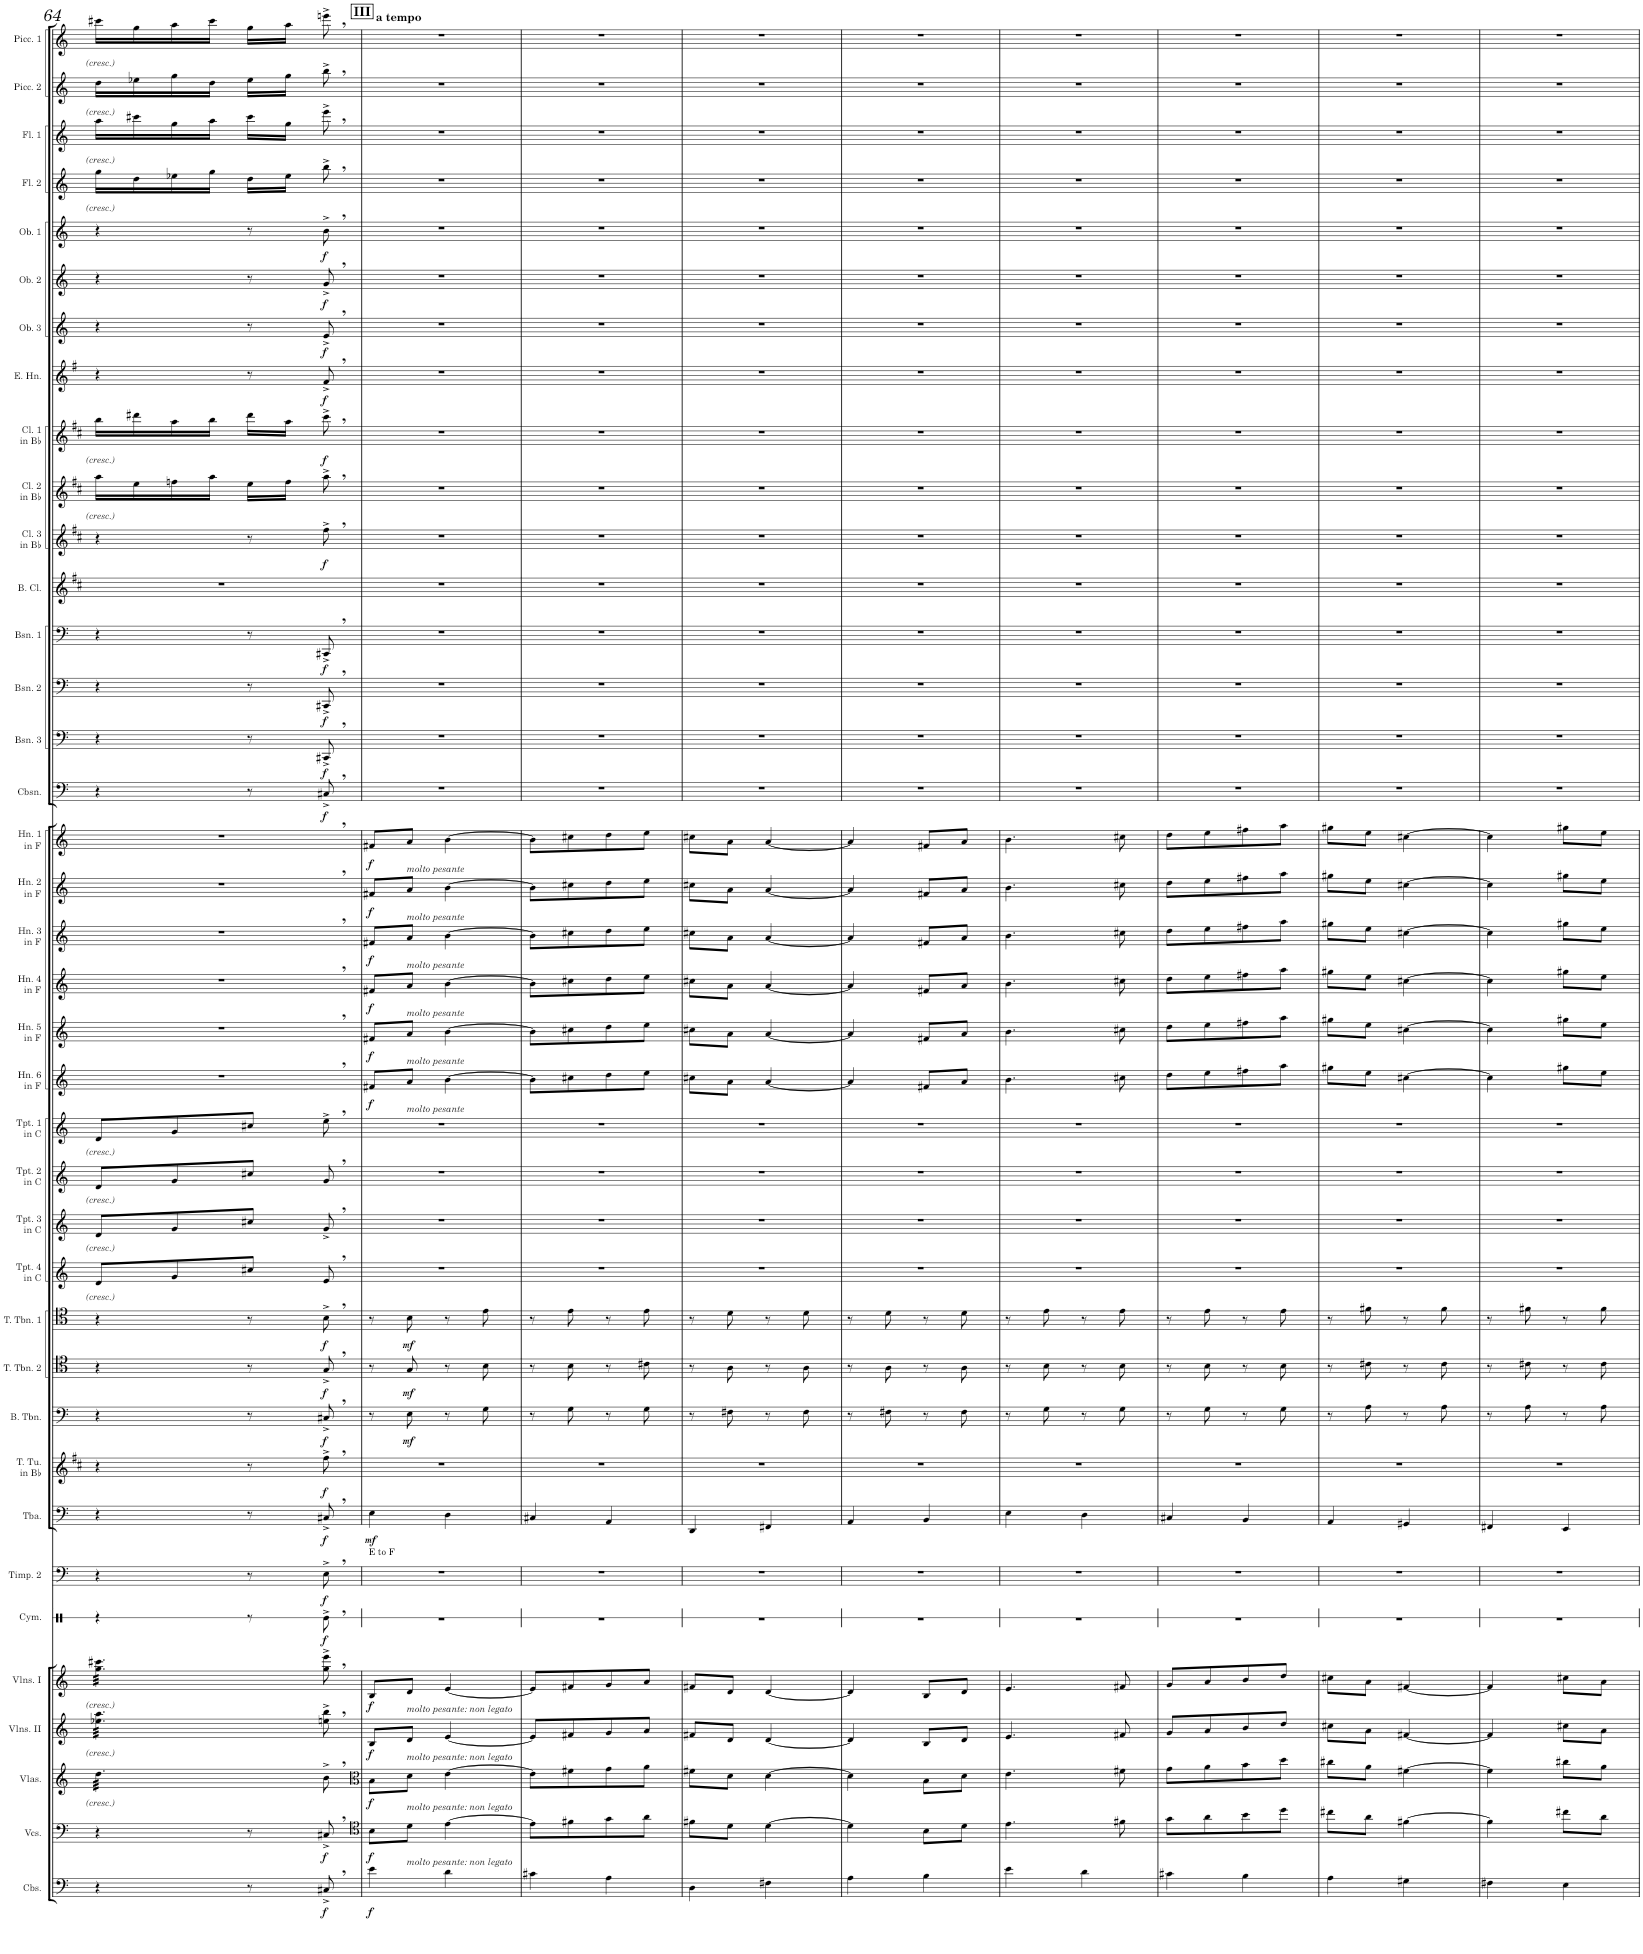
**kern	**dynam	**kern	**dynam	**kern	**dynam	**kern	**dynam	**kern	**dynam	**kern	**dynam	**kern	**dynam	**kern	**dynam	**kern	**dynam	**kern	**dynam	**kern	**dynam	**kern	**kern	**kern	**kern	**kern	**dynam	**kern	**dynam	**kern	**dynam	**kern	**dynam	**kern	**dynam	**kern	**dynam	**kern	**dynam	**kern	**dynam	**kern	**dynam	**kern	**dynam	**kern	**kern	**dynam	**kern	**kern	**dynam	**kern	**dynam	**kern	**dynam	**kern	**dynam	**kern	**dynam	**kern	**kern	**kern	**kern
*part37	*part37	*part36	*part36	*part35	*part35	*part34	*part34	*part33	*part33	*part32	*part32	*part31	*part31	*part30	*part30	*part29	*part29	*part28	*part28	*part27	*part27	*part26	*part25	*part24	*part23	*part22	*part22	*part21	*part21	*part20	*part20	*part19	*part19	*part18	*part18	*part17	*part17	*part16	*part16	*part15	*part15	*part14	*part14	*part13	*part13	*part12	*part11	*part11	*part10	*part9	*part9	*part8	*part8	*part7	*part7	*part6	*part6	*part5	*part5	*part4	*part3	*part2	*part1
*staff37	*staff37	*staff36	*staff36	*staff35	*staff35	*staff34	*staff34	*staff33	*staff33	*staff32	*staff32	*staff31	*staff31	*staff30	*staff30	*staff29	*staff29	*staff28	*staff28	*staff27	*staff27	*staff26	*staff25	*staff24	*staff23	*staff22	*staff22	*staff21	*staff21	*staff20	*staff20	*staff19	*staff19	*staff18	*staff18	*staff17	*staff17	*staff16	*staff16	*staff15	*staff15	*staff14	*staff14	*staff13	*staff13	*staff12	*staff11	*staff11	*staff10	*staff9	*staff9	*staff8	*staff8	*staff7	*staff7	*staff6	*staff6	*staff5	*staff5	*staff4	*staff3	*staff2	*staff1
*I"Contrabasses	*	*I"Violoncellos	*	*I"Violas	*	*I"Violins II	*	*I"Violins I	*	*I"Timpani 2	*	*I"Tuba	*	*I"Tenor Tuba in Bb	*	*I"Bass Trombone	*	*I"Tenor Trombone 2	*	*I"Tenor Trombone 1	*	*I"Trumpet 4 in C	*I"Trumpet 3 in C	*I"Trumpet 2 in C	*I"Trumpet 1 in C	*I"Horn 6 in F	*	*I"Horn 5 in F	*	*I"Horn 4 in F	*	*I"Horn 3 in F	*	*I"Horn 2 in F	*	*I"Horn 1 in F	*	*I"Contrabassoon	*	*I"Bassoon 3	*	*I"Bassoon 2	*	*I"Bassoon 1	*	*I"Bass Clarinet	*I"Clarinet 3 in Bb	*	*I"Clarinet 2 in Bb	*I"Clarinet 1 in Bb	*	*I"English Horn	*	*I"Oboe 3	*	*I"Oboe 2	*	*I"Oboe 1	*	*I"Flute 2	*I"Flute 1	*I"Piccolo 2	*I"Piccolo 1
*I'Cbs.	*	*I'Vcs.	*	*I'Vlas.	*	*I'Vlns. II	*	*I'Vlns. I	*	*I'Timp. 2	*	*I'Tba.	*	*I'T. Tu. in Bb	*	*I'B. Tbn.	*	*I'T. Tbn. 2	*	*I'T. Tbn. 1	*	*I'Tpt. 4 in C	*I'Tpt. 3 in C	*I'Tpt. 2 in C	*I'Tpt. 1 in C	*I'Hn. 6 in F	*	*I'Hn. 5 in F	*	*I'Hn. 4 in F	*	*I'Hn. 3 in F	*	*I'Hn. 2 in F	*	*I'Hn. 1 in F	*	*I'Cbsn.	*	*I'Bsn. 3	*	*I'Bsn. 2	*	*I'Bsn. 1	*	*I'B. Cl.	*I'Cl. 3 in Bb	*	*I'Cl. 2 in Bb	*I'Cl. 1 in Bb	*	*I'E. Hn.	*	*I'Ob. 3	*	*I'Ob. 2	*	*I'Ob. 1	*	*I'Fl. 2	*I'Fl. 1	*I'Picc. 2	*I'Picc. 1
!!LO:PB:g=z
*clefF4	*	*clefF4	*	*clefG2	*	*clefG2	*	*clefG2	*	*clefF4	*	*clefF4	*	*clefG2	*	*clefF4	*	*clefC4	*	*clefC4	*	*clefG2	*clefG2	*clefG2	*clefG2	*clefG2	*	*clefG2	*	*clefG2	*	*clefG2	*	*clefG2	*	*clefG2	*	*clefF4	*	*clefF4	*	*clefF4	*	*clefF4	*	*clefG2	*clefG2	*	*clefG2	*clefG2	*	*clefG2	*	*clefG2	*	*clefG2	*	*clefG2	*	*clefG2	*clefG2	*clefG2	*clefG2
*Trd7c12	*	*	*	*	*	*	*	*	*	*	*	*	*	*Trd15c26	*	*	*	*	*	*	*	*	*	*	*	*Trd4c7	*	*Trd4c7	*	*Trd4c7	*	*Trd4c7	*	*Trd4c7	*	*Trd4c7	*	*Trd7c12	*	*	*	*	*	*	*	*Trd8c14	*Trd1c2	*	*Trd1c2	*Trd1c2	*	*Trd4c7	*	*	*	*	*	*	*	*	*	*Trd-7c-12	*Trd-7c-12
*k[]	*	*k[]	*	*k[]	*	*k[]	*	*k[]	*	*k[]	*	*k[]	*	*k[f#c#]	*	*k[]	*	*k[]	*	*k[]	*	*k[]	*k[]	*k[]	*k[]	*k[]	*	*k[]	*	*k[]	*	*k[]	*	*k[]	*	*k[]	*	*k[]	*	*k[]	*	*k[]	*	*k[]	*	*k[f#c#]	*k[f#c#]	*	*k[f#c#]	*k[f#c#]	*	*k[f#]	*	*k[]	*	*k[]	*	*k[]	*	*k[]	*k[]	*k[]	*k[]
*M2/4	*	*M2/4	*	*M2/4	*	*M2/4	*	*M2/4	*	*M2/4	*	*M2/4	*	*M2/4	*	*M2/4	*	*M2/4	*	*M2/4	*	*M2/4	*M2/4	*M2/4	*M2/4	*M2/4	*	*M2/4	*	*M2/4	*	*M2/4	*	*M2/4	*	*M2/4	*	*M2/4	*	*M2/4	*	*M2/4	*	*M2/4	*	*M2/4	*M2/4	*	*M2/4	*M2/4	*	*M2/4	*	*M2/4	*	*M2/4	*	*M2/4	*	*M2/4	*M2/4	*M2/4	*M2/4
=64	=64	=64	=64	=64	=64	=64	=64	=64	=64	=64	=64	=64	=64	=64	=64	=64	=64	=64	=64	=64	=64	=64	=64	=64	=64	=64	=64	=64	=64	=64	=64	=64	=64	=64	=64	=64	=64	=64	=64	=64	=64	=64	=64	=64	=64	=64	=64	=64	=64	=64	=64	=64	=64	=64	=64	=64	=64	=64	=64	=64	=64	=64	=64
*	*	*	*	*	*	*	*	*	*	*	*	*	*	*	*	*	*	*	*	*	*	*	*	*	*	*	*	*	*	*	*	*	*	*	*	*	*	*	*	*	*	*	*	*	*	*^	*	*	*	*	*	*	*	*	*	*	*	*	*	*	*	*	*
*	*	*	*	*tremolo	*	*	*	*	*	*	*	*	*	*	*	*	*	*	*	*	*	*	*	*	*	*	*	*	*	*	*	*	*	*	*	*	*	*	*	*	*	*	*	*	*	*	*	*	*	*	*	*	*	*	*	*	*	*	*	*	*	*	*	*
*	*	*	*	*	*	*tremolo	*	*	*	*	*	*	*	*	*	*	*	*	*	*	*	*	*	*	*	*	*	*	*	*	*	*	*	*	*	*	*	*	*	*	*	*	*	*	*	*	*	*	*	*	*	*	*	*	*	*	*	*	*	*	*	*	*	*
*	*	*	*	*	*	*	*	*tremolo	*	*	*	*	*	*	*	*	*	*	*	*	*	*	*	*	*	*	*	*	*	*	*	*	*	*	*	*	*	*	*	*	*	*	*	*	*	*	*	*	*	*	*	*	*	*	*	*	*	*	*	*	*	*	*	*
4r	.	4r	.	32dd\LLL	.	32ee-X\ 32aa\LLL	.	32gg\ 32ccc#X\LLL	.	4r	.	4r	.	4r	.	4r	.	4r	.	4r	.	8d'/L	8d'/L	8d'/L	8d'/L	2r	.	2r	.	2r	.	2r	.	2r	.	2r	.	4r	.	4r	.	4r	.	4r	.	2r	4cc#	4r	.	16aa\LL	16bb\LL	.	4r	.	4r	.	4r	.	4r	.	16gg\LL	16aa\LL	16dd\LL	16ccc#X\LL
.	.	.	.	32dd\	.	32ee-X\ 32aa\	.	32gg\ 32ccc#X\	.	.	.	.	.	.	.	.	.	.	.	.	.	.	.	.	.	.	.	.	.	.	.	.	.	.	.	.	.	.	.	.	.	.	.	.	.	.	.	.	.	.	.	.	.	.	.	.	.	.	.	.	.	.	.	.
.	.	.	.	32dd\	.	32ee-X\ 32aa\	.	32gg\ 32ccc#X\	.	.	.	.	.	.	.	.	.	.	.	.	.	.	.	.	.	.	.	.	.	.	.	.	.	.	.	.	.	.	.	.	.	.	.	.	.	.	.	.	.	16ee\	16ddd#X\	.	.	.	.	.	.	.	.	.	16dd\	16ccc#X\	16ee-X\	16gg\
.	.	.	.	32dd\	.	32ee-X\ 32aa\	.	32gg\ 32ccc#X\	.	.	.	.	.	.	.	.	.	.	.	.	.	.	.	.	.	.	.	.	.	.	.	.	.	.	.	.	.	.	.	.	.	.	.	.	.	.	.	.	.	.	.	.	.	.	.	.	.	.	.	.	.	.	.	.
.	.	.	.	32dd\	.	32ee-X\ 32aa\	.	32gg\ 32ccc#X\	.	.	.	.	.	.	.	.	.	.	.	.	.	8g'/	8g'/	8g'/	8g'/	.	.	.	.	.	.	.	.	.	.	.	.	.	.	.	.	.	.	.	.	.	.	.	.	16ffn\	16aa\	.	.	.	.	.	.	.	.	.	16ee-X\	16gg\	16gg\	16aa\
.	.	.	.	32dd\	.	32ee-X\ 32aa\	.	32gg\ 32ccc#X\	.	.	.	.	.	.	.	.	.	.	.	.	.	.	.	.	.	.	.	.	.	.	.	.	.	.	.	.	.	.	.	.	.	.	.	.	.	.	.	.	.	.	.	.	.	.	.	.	.	.	.	.	.	.	.	.
.	.	.	.	32dd\	.	32ee-X\ 32aa\	.	32gg\ 32ccc#X\	.	.	.	.	.	.	.	.	.	.	.	.	.	.	.	.	.	.	.	.	.	.	.	.	.	.	.	.	.	.	.	.	.	.	.	.	.	.	.	.	.	16aa\JJ	16bb\JJ	.	.	.	.	.	.	.	.	.	16gg\JJ	16aa\JJ	16dd\JJ	16ccc#\JJ
.	.	.	.	32dd\	.	32ee-X\ 32aa\	.	32gg\ 32ccc#X\	.	.	.	.	.	.	.	.	.	.	.	.	.	.	.	.	.	.	.	.	.	.	.	.	.	.	.	.	.	.	.	.	.	.	.	.	.	.	.	.	.	.	.	.	.	.	.	.	.	.	.	.	.	.	.	.
8r	.	8r	.	32dd\	.	32ee-X\ 32aa\	.	32gg\ 32ccc#X\	.	8r	.	8r	.	8r	.	8r	.	8r	.	8r	.	8cc#X'/J	8cc#X'/J	8cc#X'/J	8cc#X'/J	.	.	.	.	.	.	.	.	.	.	.	.	8r	.	8r	.	8r	.	8r	.	.	4ryy	8r	.	16ee\LL	16ddd#\LL	.	8r	.	8r	.	8r	.	8r	.	16dd\LL	16ccc#\LL	16ee-\LL	16gg\LL
.	.	.	.	32dd\	.	32ee-X\ 32aa\	.	32gg\ 32ccc#X\	.	.	.	.	.	.	.	.	.	.	.	.	.	.	.	.	.	.	.	.	.	.	.	.	.	.	.	.	.	.	.	.	.	.	.	.	.	.	.	.	.	.	.	.	.	.	.	.	.	.	.	.	.	.	.	.
.	.	.	.	32dd\	.	32ee-X\ 32aa\	.	32gg\ 32ccc#X\	.	.	.	.	.	.	.	.	.	.	.	.	.	.	.	.	.	.	.	.	.	.	.	.	.	.	.	.	.	.	.	.	.	.	.	.	.	.	.	.	.	16ff\JJ	16aa\JJ	.	.	.	.	.	.	.	.	.	16ee-\JJ	16gg\JJ	16gg\JJ	16aa\JJ
.	.	.	.	32dd\JJJ	.	32ee-X\ 32aa\JJJ	.	32gg\ 32ccc#X\JJJ	.	.	.	.	.	.	.	.	.	.	.	.	.	.	.	.	.	.	.	.	.	.	.	.	.	.	.	.	.	.	.	.	.	.	.	.	.	.	.	.	.	.	.	.	.	.	.	.	.	.	.	.	.	.	.	.
*	*	*	*	*	*	*	*	*Xtremolo	*	*	*	*	*	*	*	*	*	*	*	*	*	*	*	*	*	*	*	*	*	*	*	*	*	*	*	*	*	*	*	*	*	*	*	*	*	*	*	*	*	*	*	*	*	*	*	*	*	*	*	*	*	*	*	*
*	*	*	*	*	*	*Xtremolo	*	*	*	*	*	*	*	*	*	*	*	*	*	*	*	*	*	*	*	*	*	*	*	*	*	*	*	*	*	*	*	*	*	*	*	*	*	*	*	*	*	*	*	*	*	*	*	*	*	*	*	*	*	*	*	*	*	*
*	*	*	*	*Xtremolo	*	*	*	*	*	*	*	*	*	*	*	*	*	*	*	*	*	*	*	*	*	*	*	*	*	*	*	*	*	*	*	*	*	*	*	*	*	*	*	*	*	*	*	*	*	*	*	*	*	*	*	*	*	*	*	*	*	*	*	*
!	!LO:DY:b	!	!LO:DY:b	!	!	!	!	!	!	!	!LO:DY:b	!	!LO:DY:b	!	!LO:DY:b	!	!LO:DY:b	!	!LO:DY:b	!	!LO:DY:b	!	!	!	!	!	!	!	!	!	!	!	!	!	!	!	!	!	!LO:DY:b	!	!LO:DY:b	!	!LO:DY:b	!	!LO:DY:b	!	!	!	!LO:DY:b	!	!	!LO:DY:b	!	!LO:DY:b	!	!LO:DY:b	!	!LO:DY:b	!	!LO:DY:b	!	!	!	!
8C#X^,/	f	8C#X^,/	f	8b^,\	.	8een\^, 8bb\^,	.	8gg\^, 8eee\^,	.	8E^,\	f	8C#X^,/	f	8ff#^,\	f	8C#X^,/	f	8G^,/	f	8B^,\	f	8e,/	8g^,/	8g,/	8ee^,\	.	.	.	.	.	.	.	.	.	.	.	.	8C#X^,/	f	8CC#X^,/	f	8CC#X^,/	f	8CC#X^,/	f	.	.	8ff#^,\	f	8aa^,\	8ccc#^,\	f	8f#^,/	f	8e^,/	f	8g^,/	f	8b^,\	f	8bb^,\	8eee^,\	8bb^,\	8eeen^,\
*	*	*	*	*	*	*	*	*	*	*	*	*	*	*	*	*	*	*	*	*	*	*	*	*	*	*	*	*	*	*	*	*	*	*	*	*	*	*	*	*	*	*	*	*	*	*v	*v	*	*	*	*	*	*	*	*	*	*	*	*	*	*	*	*	*
=65	=65	=65	=65	=65	=65	=65	=65	=65	=65	=65	=65	=65	=65	=65	=65	=65	=65	=65	=65	=65	=65	=65	=65	=65	=65	=65	=65	=65	=65	=65	=65	=65	=65	=65	=65	=65	=65	=65	=65	=65	=65	=65	=65	=65	=65	=65	=65	=65	=65	=65	=65	=65	=65	=65	=65	=65	=65	=65	=65	=65	=65	=65	=65
!!LO:REH:place=s1:a:B:cj:fs=14:t=III
*	*	*clefC4	*	*clefC3	*	*	*	*	*	*	*	*	*	*	*	*	*	*	*	*	*	*	*	*	*	*	*	*	*	*	*	*	*	*	*	*	*	*	*	*	*	*	*	*	*	*	*	*	*	*	*	*	*	*	*	*	*	*	*	*	*	*	*
!	!	!	!	!	!	!	!	!	!	!	!	!	!	!	!	!	!	!	!	!	!	!	!	!	!	!	!	!	!	!	!	!	!	!	!	!	!	!	!	!	!	!	!	!	!	!	!	!	!	!	!	!	!	!	!	!	!	!	!	!	!	!	!LO:TX:a:B:t=a tempo
!	!	!	!	!	!	!	!	!	!	!LO:TX:a:t=E to F	!	!	!	!	!	!	!	!	!	!	!	!	!	!	!	!	!	!	!	!	!	!	!	!	!	!	!	!	!	!	!	!	!	!	!	!	!	!	!	!	!	!	!	!	!	!	!	!	!	!	!	!	!
!	!LO:DY:b	!	!LO:DY:b	!	!LO:DY:b	!	!LO:DY:b	!	!LO:DY:b	!	!	!	!LO:DY:b	!	!	!	!	!	!	!	!	!	!	!	!	!	!LO:DY:b	!	!LO:DY:b	!	!LO:DY:b	!	!LO:DY:b	!	!LO:DY:b	!	!LO:DY:b	!	!	!	!	!	!	!	!	!	!	!	!	!	!	!	!	!	!	!	!	!	!	!	!	!	!
4e\	f	8B^^\L	f	8B^^\L	f	8B^^/L	f	8B^^/L	f	2r	.	4E\	mf	2r	.	8r	.	8r	.	8r	.	2r	2r	2r	2r	8f#X^^/L	f	8f#X^^/L	f	8f#X^^/L	f	8f#X^^/L	f	8f#X^^/L	f	8f#X^^/L	f	2r	.	2r	.	2r	.	2r	.	2r	2r	.	2r	2r	.	2r	.	2r	.	2r	.	2r	.	2r	2r	2r	2r
!	!	!	!	!	!	!	!	!	!	!	!	!	!	!	!	!	!	!	!	!	!	!	!	!	!	!	!	!	!	!	!	!	!	!	!	!LO:TX:b:i:t=molto pesante	!	!	!	!	!	!	!	!	!	!	!	!	!	!	!	!	!	!	!	!	!	!	!	!	!	!	!
!	!	!	!	!	!	!	!	!	!	!	!	!	!	!	!	!	!	!	!	!	!	!	!	!	!	!	!	!	!	!	!	!	!	!LO:TX:b:i:t=molto pesante	!	!	!	!	!	!	!	!	!	!	!	!	!	!	!	!	!	!	!	!	!	!	!	!	!	!	!	!	!
!	!	!	!	!	!	!	!	!	!	!	!	!	!	!	!	!	!	!	!	!	!	!	!	!	!	!	!	!	!	!	!	!LO:TX:b:i:t=molto pesante	!	!	!	!	!	!	!	!	!	!	!	!	!	!	!	!	!	!	!	!	!	!	!	!	!	!	!	!	!	!	!
!	!	!	!	!	!	!	!	!	!	!	!	!	!	!	!	!	!	!	!	!	!	!	!	!	!	!	!	!	!	!LO:TX:b:i:t=molto pesante	!	!	!	!	!	!	!	!	!	!	!	!	!	!	!	!	!	!	!	!	!	!	!	!	!	!	!	!	!	!	!	!	!
!	!	!	!	!	!	!	!	!	!	!	!	!	!	!	!	!	!	!	!	!	!	!	!	!	!	!	!	!LO:TX:b:i:t=molto pesante	!	!	!	!	!	!	!	!	!	!	!	!	!	!	!	!	!	!	!	!	!	!	!	!	!	!	!	!	!	!	!	!	!	!	!
!	!	!	!	!	!	!	!	!	!	!	!	!	!	!	!	!	!	!	!	!	!	!	!	!	!	!LO:TX:b:i:t=molto pesante	!	!	!	!	!	!	!	!	!	!	!	!	!	!	!	!	!	!	!	!	!	!	!	!	!	!	!	!	!	!	!	!	!	!	!	!	!
!	!	!	!	!	!	!	!	!LO:TX:b:i:t=molto pesante&colon; non legato	!	!	!	!	!	!	!	!	!	!	!	!	!	!	!	!	!	!	!	!	!	!	!	!	!	!	!	!	!	!	!	!	!	!	!	!	!	!	!	!	!	!	!	!	!	!	!	!	!	!	!	!	!	!	!
!	!	!	!	!	!	!LO:TX:b:i:t=molto pesante&colon; non legato	!	!	!	!	!	!	!	!	!	!	!	!	!	!	!	!	!	!	!	!	!	!	!	!	!	!	!	!	!	!	!	!	!	!	!	!	!	!	!	!	!	!	!	!	!	!	!	!	!	!	!	!	!	!	!	!	!
!	!	!	!	!LO:TX:b:i:t=molto pesante&colon; non legato	!	!	!	!	!	!	!	!	!	!	!	!	!	!	!	!	!	!	!	!	!	!	!	!	!	!	!	!	!	!	!	!	!	!	!	!	!	!	!	!	!	!	!	!	!	!	!	!	!	!	!	!	!	!	!	!	!	!	!
!	!	!LO:TX:b:i:t=molto pesante&colon; non legato	!	!	!	!	!	!	!	!	!	!	!	!	!	!	!	!	!	!	!	!	!	!	!	!	!	!	!	!	!	!	!	!	!	!	!	!	!	!	!	!	!	!	!	!	!	!	!	!	!	!	!	!	!	!	!	!	!	!	!	!	!
!	!	!	!	!	!	!	!	!	!	!	!	!	!	!	!	!	!LO:DY:b	!	!LO:DY:b	!	!LO:DY:b	!	!	!	!	!	!	!	!	!	!	!	!	!	!	!	!	!	!	!	!	!	!	!	!	!	!	!	!	!	!	!	!	!	!	!	!	!	!	!	!	!	!
.	.	8d^^\J	.	8d^^\J	.	8d^^/J	.	8d^^/J	.	.	.	.	.	.	.	8E\	mf	8G/	mf	8B\	mf	.	.	.	.	8a^^/J	.	8a^^/J	.	8a^^/J	.	8a^^/J	.	8a^^/J	.	8a^^/J	.	.	.	.	.	.	.	.	.	.	.	.	.	.	.	.	.	.	.	.	.	.	.	.	.	.	.
4d\	.	[4e\	.	[4e\	.	[4e/	.	[4e/	.	.	.	4D\	.	.	.	8r	.	8r	.	8r	.	.	.	.	.	[4b\	.	[4b\	.	[4b\	.	[4b\	.	[4b\	.	[4b\	.	.	.	.	.	.	.	.	.	.	.	.	.	.	.	.	.	.	.	.	.	.	.	.	.	.	.
.	.	.	.	.	.	.	.	.	.	.	.	.	.	.	.	8G\	.	8B\	.	8e\	.	.	.	.	.	.	.	.	.	.	.	.	.	.	.	.	.	.	.	.	.	.	.	.	.	.	.	.	.	.	.	.	.	.	.	.	.	.	.	.	.	.	.
=66	=66	=66	=66	=66	=66	=66	=66	=66	=66	=66	=66	=66	=66	=66	=66	=66	=66	=66	=66	=66	=66	=66	=66	=66	=66	=66	=66	=66	=66	=66	=66	=66	=66	=66	=66	=66	=66	=66	=66	=66	=66	=66	=66	=66	=66	=66	=66	=66	=66	=66	=66	=66	=66	=66	=66	=66	=66	=66	=66	=66	=66	=66	=66
4c#X\	.	8e\L]	.	8e\L]	.	8e/L]	.	8e/L]	.	2r	.	4C#X/	.	2r	.	8r	.	8r	.	8r	.	2r	2r	2r	2r	8b\L]	.	8b\L]	.	8b\L]	.	8b\L]	.	8b\L]	.	8b\L]	.	2r	.	2r	.	2r	.	2r	.	2r	2r	.	2r	2r	.	2r	.	2r	.	2r	.	2r	.	2r	2r	2r	2r
.	.	8f#X^^\	.	8f#X^^\	.	8f#X^^/	.	8f#X^^/	.	.	.	.	.	.	.	8G\	.	8B\	.	8e\	.	.	.	.	.	8cc#X^^\	.	8cc#X^^\	.	8cc#X^^\	.	8cc#X^^\	.	8cc#X^^\	.	8cc#X^^\	.	.	.	.	.	.	.	.	.	.	.	.	.	.	.	.	.	.	.	.	.	.	.	.	.	.	.
4A\	.	8g^^\	.	8g^^\	.	8g^^/	.	8g^^/	.	.	.	4AA/	.	.	.	8r	.	8r	.	8r	.	.	.	.	.	8dd^^\	.	8dd^^\	.	8dd^^\	.	8dd^^\	.	8dd^^\	.	8dd^^\	.	.	.	.	.	.	.	.	.	.	.	.	.	.	.	.	.	.	.	.	.	.	.	.	.	.	.
.	.	8a^^\J	.	8a^^\J	.	8a^^/J	.	8a^^/J	.	.	.	.	.	.	.	8G\	.	8c#X\	.	8e\	.	.	.	.	.	8ee^^\J	.	8ee^^\J	.	8ee^^\J	.	8ee^^\J	.	8ee^^\J	.	8ee^^\J	.	.	.	.	.	.	.	.	.	.	.	.	.	.	.	.	.	.	.	.	.	.	.	.	.	.	.
=67	=67	=67	=67	=67	=67	=67	=67	=67	=67	=67	=67	=67	=67	=67	=67	=67	=67	=67	=67	=67	=67	=67	=67	=67	=67	=67	=67	=67	=67	=67	=67	=67	=67	=67	=67	=67	=67	=67	=67	=67	=67	=67	=67	=67	=67	=67	=67	=67	=67	=67	=67	=67	=67	=67	=67	=67	=67	=67	=67	=67	=67	=67	=67
4D\	.	8f#X^^\L	.	8f#X^^\L	.	8f#X^^/L	.	8f#X^^/L	.	2r	.	4DD/	.	2r	.	8r	.	8r	.	8r	.	2r	2r	2r	2r	8cc#X^^\L	.	8cc#X^^\L	.	8cc#X^^\L	.	8cc#X^^\L	.	8cc#X^^\L	.	8cc#X^^\L	.	2r	.	2r	.	2r	.	2r	.	2r	2r	.	2r	2r	.	2r	.	2r	.	2r	.	2r	.	2r	2r	2r	2r
.	.	8d^^\J	.	8d^^\J	.	8d^^/J	.	8d^^/J	.	.	.	.	.	.	.	8F#X\	.	8A\	.	8d\	.	.	.	.	.	8a^^\J	.	8a^^\J	.	8a^^\J	.	8a^^\J	.	8a^^\J	.	8a^^\J	.	.	.	.	.	.	.	.	.	.	.	.	.	.	.	.	.	.	.	.	.	.	.	.	.	.	.
4F#X\	.	[4d\	.	[4d\	.	[4d/	.	[4d/	.	.	.	4FF#X/	.	.	.	8r	.	8r	.	8r	.	.	.	.	.	[4a/	.	[4a/	.	[4a/	.	[4a/	.	[4a/	.	[4a/	.	.	.	.	.	.	.	.	.	.	.	.	.	.	.	.	.	.	.	.	.	.	.	.	.	.	.
.	.	.	.	.	.	.	.	.	.	.	.	.	.	.	.	8F#\	.	8A\	.	8d\	.	.	.	.	.	.	.	.	.	.	.	.	.	.	.	.	.	.	.	.	.	.	.	.	.	.	.	.	.	.	.	.	.	.	.	.	.	.	.	.	.	.	.
=68	=68	=68	=68	=68	=68	=68	=68	=68	=68	=68	=68	=68	=68	=68	=68	=68	=68	=68	=68	=68	=68	=68	=68	=68	=68	=68	=68	=68	=68	=68	=68	=68	=68	=68	=68	=68	=68	=68	=68	=68	=68	=68	=68	=68	=68	=68	=68	=68	=68	=68	=68	=68	=68	=68	=68	=68	=68	=68	=68	=68	=68	=68	=68
4A\	.	4d\]	.	4d\]	.	4d/]	.	4d/]	.	2r	.	4AA/	.	2r	.	8r	.	8r	.	8r	.	2r	2r	2r	2r	4a/]	.	4a/]	.	4a/]	.	4a/]	.	4a/]	.	4a/]	.	2r	.	2r	.	2r	.	2r	.	2r	2r	.	2r	2r	.	2r	.	2r	.	2r	.	2r	.	2r	2r	2r	2r
.	.	.	.	.	.	.	.	.	.	.	.	.	.	.	.	8F#X\	.	8A\	.	8d\	.	.	.	.	.	.	.	.	.	.	.	.	.	.	.	.	.	.	.	.	.	.	.	.	.	.	.	.	.	.	.	.	.	.	.	.	.	.	.	.	.	.	.
4B\	.	8B^^\L	.	8B^^\L	.	8B^^/L	.	8B^^/L	.	.	.	4BB/	.	.	.	8r	.	8r	.	8r	.	.	.	.	.	8f#X^^/L	.	8f#X^^/L	.	8f#X^^/L	.	8f#X^^/L	.	8f#X^^/L	.	8f#X^^/L	.	.	.	.	.	.	.	.	.	.	.	.	.	.	.	.	.	.	.	.	.	.	.	.	.	.	.
.	.	8d^^\J	.	8d^^\J	.	8d^^/J	.	8d^^/J	.	.	.	.	.	.	.	8F#\	.	8A\	.	8d\	.	.	.	.	.	8a^^/J	.	8a^^/J	.	8a^^/J	.	8a^^/J	.	8a^^/J	.	8a^^/J	.	.	.	.	.	.	.	.	.	.	.	.	.	.	.	.	.	.	.	.	.	.	.	.	.	.	.
=69	=69	=69	=69	=69	=69	=69	=69	=69	=69	=69	=69	=69	=69	=69	=69	=69	=69	=69	=69	=69	=69	=69	=69	=69	=69	=69	=69	=69	=69	=69	=69	=69	=69	=69	=69	=69	=69	=69	=69	=69	=69	=69	=69	=69	=69	=69	=69	=69	=69	=69	=69	=69	=69	=69	=69	=69	=69	=69	=69	=69	=69	=69	=69
4e\	.	4.e\	.	4.e\	.	4.e/	.	4.e/	.	2r	.	4E\	.	2r	.	8r	.	8r	.	8r	.	2r	2r	2r	2r	4.b\	.	4.b\	.	4.b\	.	4.b\	.	4.b\	.	4.b\	.	2r	.	2r	.	2r	.	2r	.	2r	2r	.	2r	2r	.	2r	.	2r	.	2r	.	2r	.	2r	2r	2r	2r
.	.	.	.	.	.	.	.	.	.	.	.	.	.	.	.	8G\	.	8B\	.	8e\	.	.	.	.	.	.	.	.	.	.	.	.	.	.	.	.	.	.	.	.	.	.	.	.	.	.	.	.	.	.	.	.	.	.	.	.	.	.	.	.	.	.	.
4d\	.	.	.	.	.	.	.	.	.	.	.	4D\	.	.	.	8r	.	8r	.	8r	.	.	.	.	.	.	.	.	.	.	.	.	.	.	.	.	.	.	.	.	.	.	.	.	.	.	.	.	.	.	.	.	.	.	.	.	.	.	.	.	.	.	.
.	.	8f#X^^\	.	8f#X^^\	.	8f#X^^/	.	8f#X^^/	.	.	.	.	.	.	.	8G\	.	8B\	.	8e\	.	.	.	.	.	8cc#X^^\	.	8cc#X^^\	.	8cc#X^^\	.	8cc#X^^\	.	8cc#X^^\	.	8cc#X^^\	.	.	.	.	.	.	.	.	.	.	.	.	.	.	.	.	.	.	.	.	.	.	.	.	.	.	.
=70	=70	=70	=70	=70	=70	=70	=70	=70	=70	=70	=70	=70	=70	=70	=70	=70	=70	=70	=70	=70	=70	=70	=70	=70	=70	=70	=70	=70	=70	=70	=70	=70	=70	=70	=70	=70	=70	=70	=70	=70	=70	=70	=70	=70	=70	=70	=70	=70	=70	=70	=70	=70	=70	=70	=70	=70	=70	=70	=70	=70	=70	=70	=70
4c#X\	.	8g^^\L	.	8g^^\L	.	8g^^/L	.	8g^^/L	.	2r	.	4C#X/	.	2r	.	8r	.	8r	.	8r	.	2r	2r	2r	2r	8dd^^\L	.	8dd^^\L	.	8dd^^\L	.	8dd^^\L	.	8dd^^\L	.	8dd^^\L	.	2r	.	2r	.	2r	.	2r	.	2r	2r	.	2r	2r	.	2r	.	2r	.	2r	.	2r	.	2r	2r	2r	2r
.	.	8a^^\	.	8a^^\	.	8a^^/	.	8a^^/	.	.	.	.	.	.	.	8G\	.	8B\	.	8e\	.	.	.	.	.	8ee^^\	.	8ee^^\	.	8ee^^\	.	8ee^^\	.	8ee^^\	.	8ee^^\	.	.	.	.	.	.	.	.	.	.	.	.	.	.	.	.	.	.	.	.	.	.	.	.	.	.	.
4B\	.	8b^^\	.	8b^^\	.	8b^^/	.	8b^^/	.	.	.	4BB/	.	.	.	8r	.	8r	.	8r	.	.	.	.	.	8ff#X^^\	.	8ff#X^^\	.	8ff#X^^\	.	8ff#X^^\	.	8ff#X^^\	.	8ff#X^^\	.	.	.	.	.	.	.	.	.	.	.	.	.	.	.	.	.	.	.	.	.	.	.	.	.	.	.
.	.	8dd^^\J	.	8dd^^\J	.	8dd^^/J	.	8dd^^/J	.	.	.	.	.	.	.	8G\	.	8B\	.	8e\	.	.	.	.	.	8aa^^\J	.	8aa^^\J	.	8aa^^\J	.	8aa^^\J	.	8aa^^\J	.	8aa^^\J	.	.	.	.	.	.	.	.	.	.	.	.	.	.	.	.	.	.	.	.	.	.	.	.	.	.	.
=71	=71	=71	=71	=71	=71	=71	=71	=71	=71	=71	=71	=71	=71	=71	=71	=71	=71	=71	=71	=71	=71	=71	=71	=71	=71	=71	=71	=71	=71	=71	=71	=71	=71	=71	=71	=71	=71	=71	=71	=71	=71	=71	=71	=71	=71	=71	=71	=71	=71	=71	=71	=71	=71	=71	=71	=71	=71	=71	=71	=71	=71	=71	=71
4A\	.	8cc#X^^\L	.	8cc#X^^\L	.	8cc#X^^\L	.	8cc#X^^\L	.	2r	.	4AA/	.	2r	.	8r	.	8r	.	8r	.	2r	2r	2r	2r	8gg#X^^\L	.	8gg#X^^\L	.	8gg#X^^\L	.	8gg#X^^\L	.	8gg#X^^\L	.	8gg#X^^\L	.	2r	.	2r	.	2r	.	2r	.	2r	2r	.	2r	2r	.	2r	.	2r	.	2r	.	2r	.	2r	2r	2r	2r
.	.	8a^^\J	.	8a^^\J	.	8a^^\J	.	8a^^\J	.	.	.	.	.	.	.	8A\	.	8c#X\	.	8f#X\	.	.	.	.	.	8ee^^\J	.	8ee^^\J	.	8ee^^\J	.	8ee^^\J	.	8ee^^\J	.	8ee^^\J	.	.	.	.	.	.	.	.	.	.	.	.	.	.	.	.	.	.	.	.	.	.	.	.	.	.	.
4G#X\	.	[4f#X\	.	[4f#X\	.	[4f#X/	.	[4f#X/	.	.	.	4GG#X/	.	.	.	8r	.	8r	.	8r	.	.	.	.	.	[4cc#X\	.	[4cc#X\	.	[4cc#X\	.	[4cc#X\	.	[4cc#X\	.	[4cc#X\	.	.	.	.	.	.	.	.	.	.	.	.	.	.	.	.	.	.	.	.	.	.	.	.	.	.	.
.	.	.	.	.	.	.	.	.	.	.	.	.	.	.	.	8A\	.	8c#\	.	8f#\	.	.	.	.	.	.	.	.	.	.	.	.	.	.	.	.	.	.	.	.	.	.	.	.	.	.	.	.	.	.	.	.	.	.	.	.	.	.	.	.	.	.	.
=72	=72	=72	=72	=72	=72	=72	=72	=72	=72	=72	=72	=72	=72	=72	=72	=72	=72	=72	=72	=72	=72	=72	=72	=72	=72	=72	=72	=72	=72	=72	=72	=72	=72	=72	=72	=72	=72	=72	=72	=72	=72	=72	=72	=72	=72	=72	=72	=72	=72	=72	=72	=72	=72	=72	=72	=72	=72	=72	=72	=72	=72	=72	=72
4F#X\	.	4f#\]	.	4f#\]	.	4f#/]	.	4f#/]	.	2r	.	4FF#X/	.	2r	.	8r	.	8r	.	8r	.	2r	2r	2r	2r	4cc#\]	.	4cc#\]	.	4cc#\]	.	4cc#\]	.	4cc#\]	.	4cc#\]	.	2r	.	2r	.	2r	.	2r	.	2r	2r	.	2r	2r	.	2r	.	2r	.	2r	.	2r	.	2r	2r	2r	2r
.	.	.	.	.	.	.	.	.	.	.	.	.	.	.	.	8A\	.	8c#X\	.	8f#X\	.	.	.	.	.	.	.	.	.	.	.	.	.	.	.	.	.	.	.	.	.	.	.	.	.	.	.	.	.	.	.	.	.	.	.	.	.	.	.	.	.	.	.
4E\	.	8cc#X^^\L	.	8cc#X^^\L	.	8cc#X^^\L	.	8cc#X^^\L	.	.	.	4EE/	.	.	.	8r	.	8r	.	8r	.	.	.	.	.	8gg#X^^\L	.	8gg#X^^\L	.	8gg#X^^\L	.	8gg#X^^\L	.	8gg#X^^\L	.	8gg#X^^\L	.	.	.	.	.	.	.	.	.	.	.	.	.	.	.	.	.	.	.	.	.	.	.	.	.	.	.
.	.	8a^^\J	.	8a^^\J	.	8a^^\J	.	8a^^\J	.	.	.	.	.	.	.	8A\	.	8c#\	.	8f#\	.	.	.	.	.	8ee^^\J	.	8ee^^\J	.	8ee^^\J	.	8ee^^\J	.	8ee^^\J	.	8ee^^\J	.	.	.	.	.	.	.	.	.	.	.	.	.	.	.	.	.	.	.	.	.	.	.	.	.	.	.
=	=	=	=	=	=	=	=	=	=	=	=	=	=	=	=	=	=	=	=	=	=	=	=	=	=	=	=	=	=	=	=	=	=	=	=	=	=	=	=	=	=	=	=	=	=	=	=	=	=	=	=	=	=	=	=	=	=	=	=	=	=	=	=
*-	*-	*-	*-	*-	*-	*-	*-	*-	*-	*-	*-	*-	*-	*-	*-	*-	*-	*-	*-	*-	*-	*-	*-	*-	*-	*-	*-	*-	*-	*-	*-	*-	*-	*-	*-	*-	*-	*-	*-	*-	*-	*-	*-	*-	*-	*-	*-	*-	*-	*-	*-	*-	*-	*-	*-	*-	*-	*-	*-	*-	*-	*-	*-
